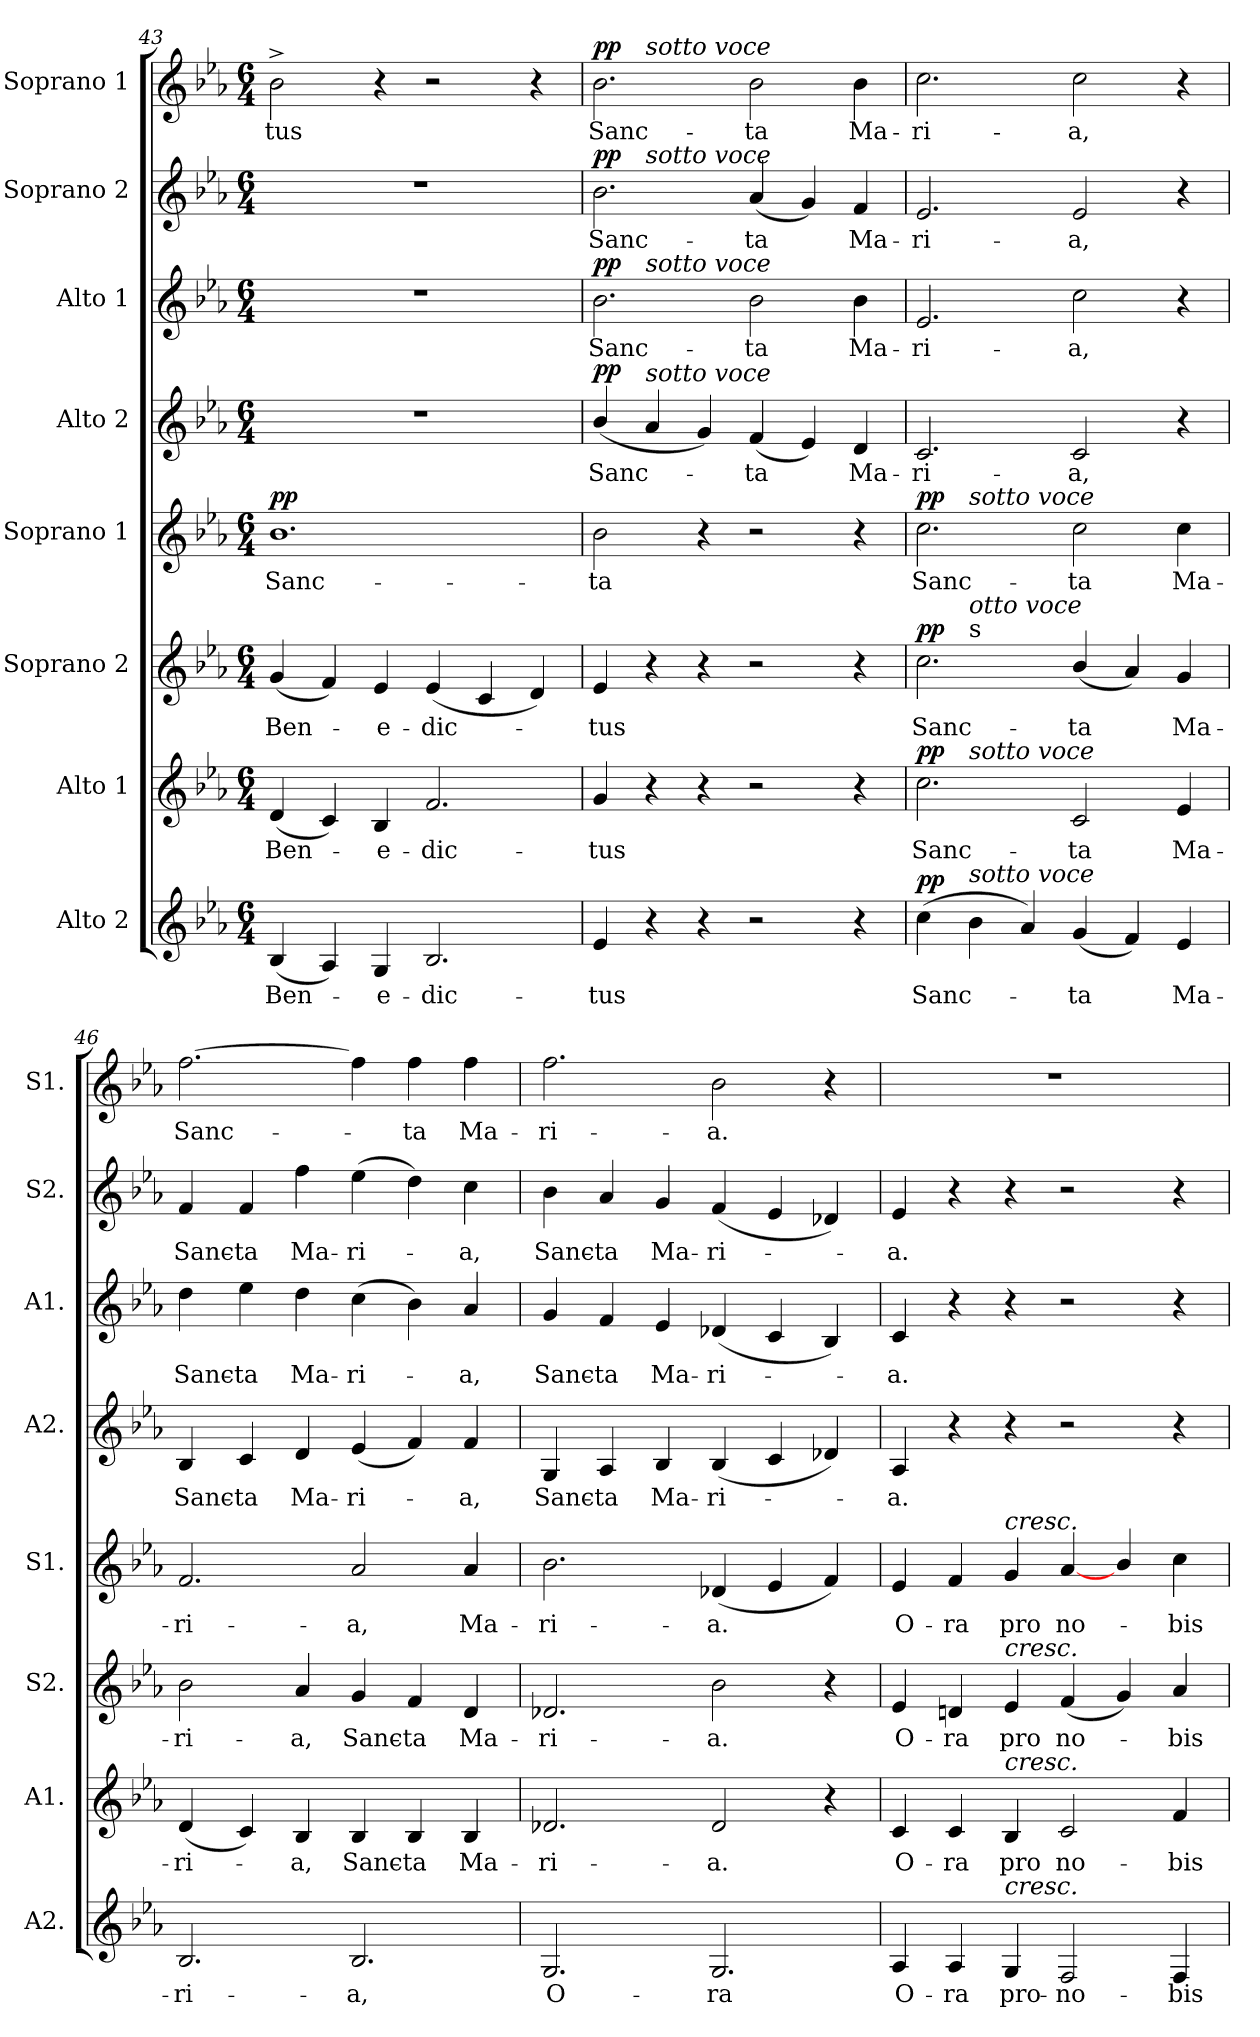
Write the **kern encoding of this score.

**kern	**text	**dynam	**kern	**text	**dynam	**kern	**text	**dynam	**kern	**text	**dynam	**kern	**text	**dynam	**kern	**text	**dynam	**kern	**text	**dynam	**kern	**text	**dynam
*part8	*part8	*part8	*part7	*part7	*part7	*part6	*part6	*part6	*part5	*part5	*part5	*part4	*part4	*part4	*part3	*part3	*part3	*part2	*part2	*part2	*part1	*part1	*part1
*staff8	*staff8	*staff8	*staff7	*staff7	*staff7	*staff6	*staff6	*staff6	*staff5	*staff5	*staff5	*staff4	*staff4	*staff4	*staff3	*staff3	*staff3	*staff2	*staff2	*staff2	*staff1	*staff1	*staff1
*I"Alto 2	*	*	*I"Alto 1	*	*	*I"Soprano 2	*	*	*I"Soprano 1	*	*	*I"Alto 2	*	*	*I"Alto 1	*	*	*I"Soprano 2	*	*	*I"Soprano 1	*	*
*I'A2.	*	*	*I'A1.	*	*	*I'S2.	*	*	*I'S1.	*	*	*I'A2.	*	*	*I'A1.	*	*	*I'S2.	*	*	*I'S1.	*	*
*clefG2	*	*	*clefG2	*	*	*clefG2	*	*	*clefG2	*	*	*clefG2	*	*	*clefG2	*	*	*clefG2	*	*	*clefG2	*	*
*k[b-e-a-]	*	*	*k[b-e-a-]	*	*	*k[b-e-a-]	*	*	*k[b-e-a-]	*	*	*k[b-e-a-]	*	*	*k[b-e-a-]	*	*	*k[b-e-a-]	*	*	*k[b-e-a-]	*	*
*E-:	*	*	*E-:	*	*	*E-:	*	*	*E-:	*	*	*E-:	*	*	*E-:	*	*	*E-:	*	*	*E-:	*	*
*M6/4	*	*	*M6/4	*	*	*M6/4	*	*	*M6/4	*	*	*M6/4	*	*	*M6/4	*	*	*M6/4	*	*	*M6/4	*	*
=43	=43	=43	=43	=43	=43	=43	=43	=43	=43	=43	=43	=43	=43	=43	=43	=43	=43	=43	=43	=43	=43	=43	=43
!	!LO:LY:b:color=#000000	!	!	!	!	!	!	!	!	!	!	!	!	!	!	!	!	!	!	!	!	!	!
!	!	!	!	!LO:LY:b:color=#000000	!	!	!	!	!	!	!	!	!	!	!	!	!	!	!	!	!	!	!
!	!	!	!	!	!	!	!LO:LY:b:color=#000000	!	!	!	!	!	!	!	!	!	!	!	!	!	!	!	!
!	!	!	!	!	!	!	!	!	!	!LO:LY:b:color=#000000	!	!LO:N:vis=1	!	!	!LO:N:vis=1	!	!	!LO:N:vis=1	!	!	!	!	!
!	!	!	!	!	!	!	!	!	!	!	!	!	!	!	!	!	!	!	!	!	!	!LO:LY:b:color=#000000	!
(4B-i/	Ben-	.	(4di/	Ben-	.	(4gi/	Ben-	.	1.b-i	Sanc-	pp	1.r	.	.	1.r	.	.	1.r	.	.	2b-^i\	-tus	.
4A-i/)	.	.	4ci/)	.	.	4fi/)	.	.	.	.	.	.	.	.	.	.	.	.	.	.	.	.	.
!	!LO:LY:b:color=#000000	!	!	!	!	!	!	!	!	!	!	!	!	!	!	!	!	!	!	!	!	!	!
!	!	!	!	!LO:LY:b:color=#000000	!	!	!	!	!	!	!	!	!	!	!	!	!	!	!	!	!	!	!
!	!	!	!	!	!	!	!LO:LY:b:color=#000000	!	!	!	!	!	!	!	!	!	!	!	!	!	!	!	!
4Gi/	-e-	.	4B-i/	-e-	.	4e-i/	-e-	.	.	.	.	.	.	.	.	.	.	.	.	.	4r	.	.
!	!LO:LY:b:color=#000000	!	!	!	!	!	!	!	!	!	!	!	!	!	!	!	!	!	!	!	!	!	!
!	!	!	!	!LO:LY:b:color=#000000	!	!	!	!	!	!	!	!	!	!	!	!	!	!	!	!	!	!	!
!	!	!	!	!	!	!	!LO:LY:b:color=#000000	!	!	!	!	!	!	!	!	!	!	!	!	!	!	!	!
2.B-i/	-dic-	.	2.fi/	-dic-	.	(4e-i/	-dic-	.	.	.	.	.	.	.	.	.	.	.	.	.	2r	.	.
.	.	.	.	.	.	4ci/	.	.	.	.	.	.	.	.	.	.	.	.	.	.	.	.	.
.	.	.	.	.	.	4di/)	.	.	.	.	.	.	.	.	.	.	.	.	.	.	4r	.	.
=44	=44	=44	=44	=44	=44	=44	=44	=44	=44	=44	=44	=44	=44	=44	=44	=44	=44	=44	=44	=44	=44	=44	=44
!	!LO:LY:b:color=#000000	!	!	!	!	!	!	!	!	!	!	!	!	!	!	!	!	!	!	!	!	!	!
!	!	!	!	!LO:LY:b:color=#000000	!	!	!	!	!	!	!	!	!	!	!	!	!	!	!	!	!	!	!
!	!	!	!	!	!	!	!LO:LY:b:color=#000000	!	!	!	!	!	!	!	!	!	!	!	!	!	!	!	!
!	!	!	!	!	!	!	!	!	!	!LO:LY:b:color=#000000	!	!	!	!	!	!	!	!	!	!	!	!	!
!	!	!	!	!	!	!	!	!	!	!	!	!	!LO:LY:b:color=#000000	!	!	!	!	!	!	!	!	!	!
!	!	!	!	!	!	!	!	!	!	!	!	!	!	!	!	!LO:LY:b:color=#000000	!	!	!	!	!	!	!
!	!	!	!	!	!	!	!	!	!	!	!	!	!	!	!	!	!	!	!LO:LY:b:color=#000000	!	!	!	!
!	!	!	!	!	!	!	!	!	!	!	!	!	!	!	!	!	!	!	!	!	!	!LO:LY:b:color=#000000	!
*	*	*	*	*	*	*	*	*	*	*	*	*	*	*	*^	*	*	*^	*	*	*^	*	*
4e-i/	-tus	.	4gi/	-tus	.	4e-i/	-tus	.	2b-i\	-ta	.	(4b-i/	Sanc-	pp	2.b-i\	4ryy	Sanc-	pp	2.b-i\	4ryy	Sanc-	pp	2.b-i\	4ryy	Sanc-	pp
!	!	!	!	!	!	!	!	!	!	!	!	!	!	!	!	!	!	!	!	!	!	!	!	!LO:TX:a:i:t=sotto voce	!	!
!	!	!	!	!	!	!	!	!	!	!	!	!	!	!	!	!	!	!	!	!LO:TX:a:i:t=sotto voce	!	!	!	!	!	!
!	!	!	!	!	!	!	!	!	!	!	!	!	!	!	!	!LO:TX:a:i:t=sotto voce	!	!	!	!	!	!	!	!	!	!
!	!	!	!	!	!	!	!	!	!	!	!	!LO:TX:a:i:t=sotto voce	!	!	!	!	!	!	!	!	!	!	!	!	!	!
4r	.	.	4r	.	.	4r	.	.	.	.	.	4a-i/	.	.	.	1ryy	.	.	.	1ryy	.	.	.	1ryy	.	.
4r	.	.	4r	.	.	4r	.	.	4r	.	.	4gi/)	.	.	.	.	.	.	.	.	.	.	.	.	.	.
!	!	!	!	!	!	!	!	!	!	!	!	!	!LO:LY:b:color=#000000	!	!	!	!	!	!	!	!	!	!	!	!	!
!	!	!	!	!	!	!	!	!	!	!	!	!	!	!	!	!	!LO:LY:b:color=#000000	!	!	!	!	!	!	!	!	!
!	!	!	!	!	!	!	!	!	!	!	!	!	!	!	!	!	!	!	!	!	!LO:LY:b:color=#000000	!	!	!	!	!
!	!	!	!	!	!	!	!	!	!	!	!	!	!	!	!	!	!	!	!	!	!	!	!	!	!LO:LY:b:color=#000000	!
2r	.	.	2r	.	.	2r	.	.	2r	.	.	(4fi/	-ta	.	2b-i\	.	-ta	.	(4a-i/	.	-ta	.	2b-i\	.	-ta	.
.	.	.	.	.	.	.	.	.	.	.	.	4e-i/)	.	.	.	.	.	.	4gi/)	.	.	.	.	.	.	.
!	!	!	!	!	!	!	!	!	!	!	!	!	!LO:LY:b:color=#000000	!	!	!	!	!	!	!	!	!	!	!	!	!
!	!	!	!	!	!	!	!	!	!	!	!	!	!	!	!	!	!LO:LY:b:color=#000000	!	!	!	!	!	!	!	!	!
!	!	!	!	!	!	!	!	!	!	!	!	!	!	!	!	!	!	!	!	!	!LO:LY:b:color=#000000	!	!	!	!	!
!	!	!	!	!	!	!	!	!	!	!	!	!	!	!	!	!	!	!	!	!	!	!	!	!	!LO:LY:b:color=#000000	!
4r	.	.	4r	.	.	4r	.	.	4r	.	.	4di/	Ma-	.	4b-i\	4ryy	Ma-	.	4fi/	4ryy	Ma-	.	4b-i\	4ryy	Ma-	.
*	*	*	*	*	*	*	*	*	*	*	*	*	*	*	*v	*v	*	*	*	*	*	*	*v	*v	*	*
*	*	*	*	*	*	*	*	*	*	*	*	*	*	*	*	*	*	*v	*v	*	*	*	*	*
=45	=45	=45	=45	=45	=45	=45	=45	=45	=45	=45	=45	=45	=45	=45	=45	=45	=45	=45	=45	=45	=45	=45	=45
*	*	*	*	*	*	*	*	*	*	*	*	*	*	*	*^	*	*	*^	*	*	*^	*	*
!	!LO:LY:b:color=#000000	!	!	!	!	!	!	!	!	!	!	!	!	!	!	!	!	!	!	!	!	!	!	!	!	!
*	*	*	*	*	*	*	*	*	*	*	*	*	*	*	*v	*v	*	*	*	*	*	*	*v	*v	*	*
*	*	*	*	*	*	*	*	*	*	*	*	*	*	*	*	*	*	*v	*v	*	*	*	*	*
*	*	*	*	*	*	*	*	*	*	*	*	*	*	*	*^	*	*	*^	*	*	*^	*	*
!	!	!	!	!LO:LY:b:color=#000000	!	!	!	!	!	!	!	!	!	!	!	!	!	!	!	!	!	!	!	!	!	!
*	*	*	*	*	*	*	*	*	*	*	*	*	*	*	*v	*v	*	*	*	*	*	*	*v	*v	*	*
*	*	*	*	*	*	*	*	*	*	*	*	*	*	*	*	*	*	*v	*v	*	*	*	*	*
*	*	*	*	*	*	*	*	*	*	*	*	*	*	*	*^	*	*	*^	*	*	*^	*	*
!	!	!	!	!	!	!	!LO:LY:b:color=#000000	!	!	!	!	!	!	!	!	!	!	!	!	!	!	!	!	!	!	!
*	*	*	*	*	*	*	*	*	*	*	*	*	*	*	*v	*v	*	*	*	*	*	*	*v	*v	*	*
*	*	*	*	*	*	*	*	*	*	*	*	*	*	*	*	*	*	*v	*v	*	*	*	*	*
*	*	*	*	*	*	*	*	*	*	*	*	*	*	*	*^	*	*	*^	*	*	*^	*	*
!	!	!	!	!	!	!	!	!	!	!LO:LY:b:color=#000000	!	!	!	!	!	!	!	!	!	!	!	!	!	!	!	!
*	*	*	*	*	*	*	*	*	*	*	*	*	*	*	*v	*v	*	*	*	*	*	*	*v	*v	*	*
*	*	*	*	*	*	*	*	*	*	*	*	*	*	*	*	*	*	*v	*v	*	*	*	*	*
*	*	*	*	*	*	*	*	*	*	*	*	*	*	*	*^	*	*	*^	*	*	*^	*	*
!	!	!	!	!	!	!	!	!	!	!	!	!	!LO:LY:b:color=#000000	!	!	!	!	!	!	!	!	!	!	!	!	!
*	*	*	*	*	*	*	*	*	*	*	*	*	*	*	*v	*v	*	*	*	*	*	*	*v	*v	*	*
*	*	*	*	*	*	*	*	*	*	*	*	*	*	*	*	*	*	*v	*v	*	*	*	*	*
*	*	*	*	*	*	*	*	*	*	*	*	*	*	*	*^	*	*	*^	*	*	*^	*	*
!	!	!	!	!	!	!	!	!	!	!	!	!	!	!	!	!	!LO:LY:b:color=#000000	!	!	!	!	!	!	!	!	!
*	*	*	*	*	*	*	*	*	*	*	*	*	*	*	*v	*v	*	*	*	*	*	*	*v	*v	*	*
*	*	*	*	*	*	*	*	*	*	*	*	*	*	*	*	*	*	*v	*v	*	*	*	*	*
*	*	*	*	*	*	*	*	*	*	*	*	*	*	*	*^	*	*	*^	*	*	*^	*	*
!	!	!	!	!	!	!	!	!	!	!	!	!	!	!	!	!	!	!	!	!	!LO:LY:b:color=#000000	!	!	!	!	!
*	*	*	*	*	*	*	*	*	*	*	*	*	*	*	*v	*v	*	*	*	*	*	*	*v	*v	*	*
*	*	*	*	*	*	*	*	*	*	*	*	*	*	*	*	*	*	*v	*v	*	*	*	*	*
*	*	*	*	*	*	*	*	*	*	*	*	*	*	*	*^	*	*	*^	*	*	*^	*	*
!	!	!	!	!	!	!	!	!	!	!	!	!	!	!	!	!	!	!	!	!	!	!	!	!	!LO:LY:b:color=#000000	!
*	*	*	*	*	*	*	*	*	*	*	*	*	*	*	*v	*v	*	*	*	*	*	*	*v	*v	*	*
*	*	*	*^	*	*	*^	*	*	*^	*	*	*	*	*	*	*	*	*v	*v	*	*	*	*	*
(4cci\	Sanc-	pp	2.cci\	4ryy	Sanc-	pp	2.cci\	4ryy	Sanc-	pp	2.cci\	4ryy	Sanc-	pp	2.ci/	-ri-	.	2.e-i/	-ri-	.	2.e-i/	-ri-	.	2.cci\	-ri-	.
!	!	!	!	!	!	!	!	!	!	!	!	!LO:TX:a:i:t=sotto voce	!	!	!	!	!	!	!	!	!	!	!	!	!	!
!	!	!	!	!	!	!	!	!LO:TX:a:t=s	!	!	!	!	!	!	!	!	!	!	!	!	!	!	!	!	!	!
!	!	!	!	!	!	!	!	!LO:TX:i:t=otto voce	!	!	!	!	!	!	!	!	!	!	!	!	!	!	!	!	!	!
!	!	!	!	!LO:TX:a:i:t=sotto voce	!	!	!	!	!	!	!	!	!	!	!	!	!	!	!	!	!	!	!	!	!	!
!LO:TX:a:i:t=sotto voce	!	!	!	!	!	!	!	!	!	!	!	!	!	!	!	!	!	!	!	!	!	!	!	!	!	!
4b-i\	.	.	.	1ryy	.	.	.	1ryy	.	.	.	1ryy	.	.	.	.	.	.	.	.	.	.	.	.	.	.
4a-i/)	.	.	.	.	.	.	.	.	.	.	.	.	.	.	.	.	.	.	.	.	.	.	.	.	.	.
!	!LO:LY:b:color=#000000	!	!	!	!	!	!	!	!	!	!	!	!	!	!	!	!	!	!	!	!	!	!	!	!	!
!	!	!	!	!	!LO:LY:b:color=#000000	!	!	!	!	!	!	!	!	!	!	!	!	!	!	!	!	!	!	!	!	!
!	!	!	!	!	!	!	!	!	!LO:LY:b:color=#000000	!	!	!	!	!	!	!	!	!	!	!	!	!	!	!	!	!
!	!	!	!	!	!	!	!	!	!	!	!	!	!LO:LY:b:color=#000000	!	!	!	!	!	!	!	!	!	!	!	!	!
!	!	!	!	!	!	!	!	!	!	!	!	!	!	!	!	!LO:LY:b:color=#000000	!	!	!	!	!	!	!	!	!	!
!	!	!	!	!	!	!	!	!	!	!	!	!	!	!	!	!	!	!	!LO:LY:b:color=#000000	!	!	!	!	!	!	!
!	!	!	!	!	!	!	!	!	!	!	!	!	!	!	!	!	!	!	!	!	!	!LO:LY:b:color=#000000	!	!	!	!
!	!	!	!	!	!	!	!	!	!	!	!	!	!	!	!	!	!	!	!	!	!	!	!	!	!LO:LY:b:color=#000000	!
(4gi/	-ta	.	2ci/	.	-ta	.	(4b-i/	.	-ta	.	2cci\	.	-ta	.	2ci/	-a,	.	2cci\	-a,	.	2e-i/	-a,	.	2cci\	-a,	.
4fi/)	.	.	.	.	.	.	4a-i/)	.	.	.	.	.	.	.	.	.	.	.	.	.	.	.	.	.	.	.
!	!LO:LY:b:color=#000000	!	!	!	!	!	!	!	!	!	!	!	!	!	!	!	!	!	!	!	!	!	!	!	!	!
!	!	!	!	!	!LO:LY:b:color=#000000	!	!	!	!	!	!	!	!	!	!	!	!	!	!	!	!	!	!	!	!	!
!	!	!	!	!	!	!	!	!	!LO:LY:b:color=#000000	!	!	!	!	!	!	!	!	!	!	!	!	!	!	!	!	!
!	!	!	!	!	!	!	!	!	!	!	!	!	!LO:LY:b:color=#000000	!	!	!	!	!	!	!	!	!	!	!	!	!
4e-i/	Ma-	.	4e-i/	4ryy	Ma-	.	4gi/	4ryy	Ma-	.	4cci\	4ryy	Ma-	.	4r	.	.	4r	.	.	4r	.	.	4r	.	.
*	*	*	*v	*v	*	*	*	*	*	*	*v	*v	*	*	*	*	*	*	*	*	*	*	*	*	*	*
*	*	*	*	*	*	*v	*v	*	*	*	*	*	*	*	*	*	*	*	*	*	*	*	*	*
=46	=46	=46	=46	=46	=46	=46	=46	=46	=46	=46	=46	=46	=46	=46	=46	=46	=46	=46	=46	=46	=46	=46	=46
*	*	*	*^	*	*	*^	*	*	*^	*	*	*	*	*	*	*	*	*	*	*	*	*	*
!	!LO:LY:b:color=#000000	!	!	!	!	!	!	!	!	!	!	!	!	!	!	!	!	!	!	!	!	!	!	!	!	!
*	*	*	*v	*v	*	*	*	*	*	*	*v	*v	*	*	*	*	*	*	*	*	*	*	*	*	*	*
*	*	*	*	*	*	*v	*v	*	*	*	*	*	*	*	*	*	*	*	*	*	*	*	*	*
*	*	*	*^	*	*	*^	*	*	*^	*	*	*	*	*	*	*	*	*	*	*	*	*	*
!	!	!	!	!	!LO:LY:b:color=#000000	!	!	!	!	!	!	!	!	!	!	!	!	!	!	!	!	!	!	!	!	!
*	*	*	*v	*v	*	*	*	*	*	*	*v	*v	*	*	*	*	*	*	*	*	*	*	*	*	*	*
*	*	*	*	*	*	*v	*v	*	*	*	*	*	*	*	*	*	*	*	*	*	*	*	*	*
*	*	*	*^	*	*	*^	*	*	*^	*	*	*	*	*	*	*	*	*	*	*	*	*	*
!	!	!	!	!	!	!	!	!	!LO:LY:b:color=#000000	!	!	!	!	!	!	!	!	!	!	!	!	!	!	!	!	!
*	*	*	*v	*v	*	*	*	*	*	*	*v	*v	*	*	*	*	*	*	*	*	*	*	*	*	*	*
*	*	*	*	*	*	*v	*v	*	*	*	*	*	*	*	*	*	*	*	*	*	*	*	*	*
*	*	*	*^	*	*	*^	*	*	*^	*	*	*	*	*	*	*	*	*	*	*	*	*	*
!	!	!	!	!	!	!	!	!	!	!	!	!	!LO:LY:b:color=#000000	!	!	!	!	!	!	!	!	!	!	!	!	!
*	*	*	*v	*v	*	*	*	*	*	*	*v	*v	*	*	*	*	*	*	*	*	*	*	*	*	*	*
*	*	*	*	*	*	*v	*v	*	*	*	*	*	*	*	*	*	*	*	*	*	*	*	*	*
*	*	*	*^	*	*	*^	*	*	*^	*	*	*	*	*	*	*	*	*	*	*	*	*	*
!	!	!	!	!	!	!	!	!	!	!	!	!	!	!	!	!LO:LY:b:color=#000000	!	!	!	!	!	!	!	!	!	!
*	*	*	*v	*v	*	*	*	*	*	*	*v	*v	*	*	*	*	*	*	*	*	*	*	*	*	*	*
*	*	*	*	*	*	*v	*v	*	*	*	*	*	*	*	*	*	*	*	*	*	*	*	*	*
*	*	*	*^	*	*	*^	*	*	*^	*	*	*	*	*	*	*	*	*	*	*	*	*	*
!	!	!	!	!	!	!	!	!	!	!	!	!	!	!	!	!	!	!	!LO:LY:b:color=#000000	!	!	!	!	!	!	!
*	*	*	*v	*v	*	*	*	*	*	*	*v	*v	*	*	*	*	*	*	*	*	*	*	*	*	*	*
*	*	*	*	*	*	*v	*v	*	*	*	*	*	*	*	*	*	*	*	*	*	*	*	*	*
*	*	*	*^	*	*	*^	*	*	*^	*	*	*	*	*	*	*	*	*	*	*	*	*	*
!	!	!	!	!	!	!	!	!	!	!	!	!	!	!	!	!	!	!	!	!	!	!LO:LY:b:color=#000000	!	!	!	!
*	*	*	*v	*v	*	*	*	*	*	*	*v	*v	*	*	*	*	*	*	*	*	*	*	*	*	*	*
*	*	*	*	*	*	*v	*v	*	*	*	*	*	*	*	*	*	*	*	*	*	*	*	*	*
*	*	*	*^	*	*	*^	*	*	*^	*	*	*	*	*	*	*	*	*	*	*	*	*	*
!	!	!	!	!	!	!	!	!	!	!	!	!	!	!	!	!	!	!	!	!	!	!	!	!	!LO:LY:b:color=#000000	!
*	*	*	*v	*v	*	*	*	*	*	*	*v	*v	*	*	*	*	*	*	*	*	*	*	*	*	*	*
*	*	*	*	*	*	*v	*v	*	*	*	*	*	*	*	*	*	*	*	*	*	*	*	*	*
2.B-i/	-ri-	.	(4di/	-ri-	.	2b-i\	-ri-	.	2.fi/	-ri-	.	4B-i/	Sanc-	.	4ddi\	Sanc-	.	4fi/	Sanc-	.	[2.ffi\	Sanc-	.
!	!	!	!	!	!	!	!	!	!	!	!	!	!LO:LY:b:color=#000000	!	!	!	!	!	!	!	!	!	!
!	!	!	!	!	!	!	!	!	!	!	!	!	!	!	!	!LO:LY:b:color=#000000	!	!	!	!	!	!	!
!	!	!	!	!	!	!	!	!	!	!	!	!	!	!	!	!	!	!	!LO:LY:b:color=#000000	!	!	!	!
.	.	.	4ci/)	.	.	.	.	.	.	.	.	4ci/	-ta	.	4ee-i\	-ta	.	4fi/	-ta	.	.	.	.
!	!	!	!	!LO:LY:b:color=#000000	!	!	!	!	!	!	!	!	!	!	!	!	!	!	!	!	!	!	!
!	!	!	!	!	!	!	!LO:LY:b:color=#000000	!	!	!	!	!	!	!	!	!	!	!	!	!	!	!	!
!	!	!	!	!	!	!	!	!	!	!	!	!	!LO:LY:b:color=#000000	!	!	!	!	!	!	!	!	!	!
!	!	!	!	!	!	!	!	!	!	!	!	!	!	!	!	!LO:LY:b:color=#000000	!	!	!	!	!	!	!
!	!	!	!	!	!	!	!	!	!	!	!	!	!	!	!	!	!	!	!LO:LY:b:color=#000000	!	!	!	!
.	.	.	4B-i/	-a,	.	4a-i/	-a,	.	.	.	.	4di/	Ma-	.	4ddi\	Ma-	.	4ffi\	Ma-	.	.	.	.
!	!LO:LY:b:color=#000000	!	!	!	!	!	!	!	!	!	!	!	!	!	!	!	!	!	!	!	!	!	!
!	!	!	!	!LO:LY:b:color=#000000	!	!	!	!	!	!	!	!	!	!	!	!	!	!	!	!	!	!	!
!	!	!	!	!	!	!	!LO:LY:b:color=#000000	!	!	!	!	!	!	!	!	!	!	!	!	!	!	!	!
!	!	!	!	!	!	!	!	!	!	!LO:LY:b:color=#000000	!	!	!	!	!	!	!	!	!	!	!	!	!
!	!	!	!	!	!	!	!	!	!	!	!	!	!LO:LY:b:color=#000000	!	!	!	!	!	!	!	!	!	!
!	!	!	!	!	!	!	!	!	!	!	!	!	!	!	!	!LO:LY:b:color=#000000	!	!	!	!	!	!	!
!	!	!	!	!	!	!	!	!	!	!	!	!	!	!	!	!	!	!	!LO:LY:b:color=#000000	!	!	!	!
2.B-i/	-a,	.	4B-i/	Sanc-	.	4gi/	Sanc-	.	2a-i/	-a,	.	(4e-i/	-ri-	.	(4cci\	-ri-	.	(4ee-i\	-ri-	.	4ffi\]	.	.
!	!	!	!	!LO:LY:b:color=#000000	!	!	!	!	!	!	!	!	!	!	!	!	!	!	!	!	!	!	!
!	!	!	!	!	!	!	!LO:LY:b:color=#000000	!	!	!	!	!	!	!	!	!	!	!	!	!	!	!	!
!	!	!	!	!	!	!	!	!	!	!	!	!	!	!	!	!	!	!	!	!	!	!LO:LY:b:color=#000000	!
.	.	.	4B-i/	-ta	.	4fi/	-ta	.	.	.	.	4fi/)	.	.	4b-i\)	.	.	4ddi\)	.	.	4ffi\	-ta	.
!	!	!	!	!LO:LY:b:color=#000000	!	!	!	!	!	!	!	!	!	!	!	!	!	!	!	!	!	!	!
!	!	!	!	!	!	!	!LO:LY:b:color=#000000	!	!	!	!	!	!	!	!	!	!	!	!	!	!	!	!
!	!	!	!	!	!	!	!	!	!	!LO:LY:b:color=#000000	!	!	!	!	!	!	!	!	!	!	!	!	!
!	!	!	!	!	!	!	!	!	!	!	!	!	!LO:LY:b:color=#000000	!	!	!	!	!	!	!	!	!	!
!	!	!	!	!	!	!	!	!	!	!	!	!	!	!	!	!LO:LY:b:color=#000000	!	!	!	!	!	!	!
!	!	!	!	!	!	!	!	!	!	!	!	!	!	!	!	!	!	!	!LO:LY:b:color=#000000	!	!	!	!
!	!	!	!	!	!	!	!	!	!	!	!	!	!	!	!	!	!	!	!	!	!	!LO:LY:b:color=#000000	!
.	.	.	4B-i/	Ma-	.	4di/	Ma-	.	4a-i/	Ma-	.	4fi/	-a,	.	4a-i/	-a,	.	4cci\	-a,	.	4ffi\	Ma-	.
=47	=47	=47	=47	=47	=47	=47	=47	=47	=47	=47	=47	=47	=47	=47	=47	=47	=47	=47	=47	=47	=47	=47	=47
!	!LO:LY:b:color=#000000	!	!	!	!	!	!	!	!	!	!	!	!	!	!	!	!	!	!	!	!	!	!
!	!	!	!	!LO:LY:b:color=#000000	!	!	!	!	!	!	!	!	!	!	!	!	!	!	!	!	!	!	!
!	!	!	!	!	!	!	!LO:LY:b:color=#000000	!	!	!	!	!	!	!	!	!	!	!	!	!	!	!	!
!	!	!	!	!	!	!	!	!	!	!LO:LY:b:color=#000000	!	!	!	!	!	!	!	!	!	!	!	!	!
!	!	!	!	!	!	!	!	!	!	!	!	!	!LO:LY:b:color=#000000	!	!	!	!	!	!	!	!	!	!
!	!	!	!	!	!	!	!	!	!	!	!	!	!	!	!	!LO:LY:b:color=#000000	!	!	!	!	!	!	!
!	!	!	!	!	!	!	!	!	!	!	!	!	!	!	!	!	!	!	!LO:LY:b:color=#000000	!	!	!	!
!	!	!	!	!	!	!	!	!	!	!	!	!	!	!	!	!	!	!	!	!	!	!LO:LY:b:color=#000000	!
2.Gi/	O-	.	2.d-Xi/	-ri-	.	2.d-Xi/	-ri-	.	2.b-i\	-ri-	.	4Gi/	Sanc-	.	4gi/	Sanc-	.	4b-i\	Sanc-	.	2.ffi\	-ri-	.
!	!	!	!	!	!	!	!	!	!	!	!	!	!LO:LY:b:color=#000000	!	!	!	!	!	!	!	!	!	!
!	!	!	!	!	!	!	!	!	!	!	!	!	!	!	!	!LO:LY:b:color=#000000	!	!	!	!	!	!	!
!	!	!	!	!	!	!	!	!	!	!	!	!	!	!	!	!	!	!	!LO:LY:b:color=#000000	!	!	!	!
.	.	.	.	.	.	.	.	.	.	.	.	4A-i/	-ta	.	4fi/	-ta	.	4a-i/	-ta	.	.	.	.
!	!	!	!	!	!	!	!	!	!	!	!	!	!LO:LY:b:color=#000000	!	!	!	!	!	!	!	!	!	!
!	!	!	!	!	!	!	!	!	!	!	!	!	!	!	!	!LO:LY:b:color=#000000	!	!	!	!	!	!	!
!	!	!	!	!	!	!	!	!	!	!	!	!	!	!	!	!	!	!	!LO:LY:b:color=#000000	!	!	!	!
.	.	.	.	.	.	.	.	.	.	.	.	4B-i/	Ma-	.	4e-i/	Ma-	.	4gi/	Ma-	.	.	.	.
!	!LO:LY:b:color=#000000	!	!	!	!	!	!	!	!	!	!	!	!	!	!	!	!	!	!	!	!	!	!
!	!	!	!	!LO:LY:b:color=#000000	!	!	!	!	!	!	!	!	!	!	!	!	!	!	!	!	!	!	!
!	!	!	!	!	!	!	!LO:LY:b:color=#000000	!	!	!	!	!	!	!	!	!	!	!	!	!	!	!	!
!	!	!	!	!	!	!	!	!	!	!LO:LY:b:color=#000000	!	!	!	!	!	!	!	!	!	!	!	!	!
!	!	!	!	!	!	!	!	!	!	!	!	!	!LO:LY:b:color=#000000	!	!	!	!	!	!	!	!	!	!
!	!	!	!	!	!	!	!	!	!	!	!	!	!	!	!	!LO:LY:b:color=#000000	!	!	!	!	!	!	!
!	!	!	!	!	!	!	!	!	!	!	!	!	!	!	!	!	!	!	!LO:LY:b:color=#000000	!	!	!	!
!	!	!	!	!	!	!	!	!	!	!	!	!	!	!	!	!	!	!	!	!	!	!LO:LY:b:color=#000000	!
2.Gi/	-ra	.	2d-i/	-a.	.	2b-i\	-a.	.	(4d-Xi/	-a.	.	(4B-i/	-ri-	.	(4d-Xi/	-ri-	.	(4fi/	-ri-	.	2b-i\	-a.	.
.	.	.	.	.	.	.	.	.	4e-i/	.	.	4ci/	.	.	4ci/	.	.	4e-i/	.	.	.	.	.
.	.	.	4r	.	.	4r	.	.	4fi/)	.	.	4d-Xi/)	.	.	4B-i/)	.	.	4d-Xi/)	.	.	4r	.	.
!!LO:LB:g=z
=48	=48	=48	=48	=48	=48	=48	=48	=48	=48	=48	=48	=48	=48	=48	=48	=48	=48	=48	=48	=48	=48	=48	=48
!	!LO:LY:b:color=#000000	!	!	!	!	!	!	!	!	!	!	!	!	!	!	!	!	!	!	!	!	!	!
!	!	!	!	!LO:LY:b:color=#000000	!	!	!	!	!	!	!	!	!	!	!	!	!	!	!	!	!	!	!
!	!	!	!	!	!	!	!LO:LY:b:color=#000000	!	!	!	!	!	!	!	!	!	!	!	!	!	!	!	!
!	!	!	!	!	!	!	!	!	!	!LO:LY:b:color=#000000	!	!	!	!	!	!	!	!	!	!	!	!	!
!	!	!	!	!	!	!	!	!	!	!	!	!	!LO:LY:b:color=#000000	!	!	!	!	!	!	!	!	!	!
!	!	!	!	!	!	!	!	!	!	!	!	!	!	!	!	!LO:LY:b:color=#000000	!	!	!	!	!	!	!
!	!	!	!	!	!	!	!	!	!	!	!	!	!	!	!	!	!	!	!LO:LY:b:color=#000000	!	!LO:N:vis=1	!	!
4A-i/	O-	.	4ci/	O-	.	4e-i/	O-	.	4e-i/	O-	.	4A-i/	-a.	.	4ci/	-a.	.	4e-i/	-a.	.	1.r	.	.
!	!LO:LY:b:color=#000000	!	!	!	!	!	!	!	!	!	!	!	!	!	!	!	!	!	!	!	!	!	!
!	!	!	!	!LO:LY:b:color=#000000	!	!	!	!	!	!	!	!	!	!	!	!	!	!	!	!	!	!	!
!	!	!	!	!	!	!	!LO:LY:b:color=#000000	!	!	!	!	!	!	!	!	!	!	!	!	!	!	!	!
!	!	!	!	!	!	!	!	!	!	!LO:LY:b:color=#000000	!	!	!	!	!	!	!	!	!	!	!	!	!
4A-i/	-ra	.	4ci/	-ra	.	4dni/	-ra	.	4fi/	-ra	.	4r	.	.	4r	.	.	4r	.	.	.	.	.
!	!LO:LY:b:color=#000000	!	!	!	!	!	!	!	!	!	!	!	!	!	!	!	!	!	!	!	!	!	!
!	!	!	!	!LO:LY:b:color=#000000	!	!	!	!	!	!	!	!	!	!	!	!	!	!	!	!	!	!	!
!	!	!	!	!	!	!	!LO:LY:b:color=#000000	!	!	!	!	!	!	!	!	!	!	!	!	!	!	!	!
!	!	!	!	!	!	!	!	!	!LO:TX:a:i:t=cresc.	!	!	!	!	!	!	!	!	!	!	!	!	!	!
!	!	!	!	!	!	!LO:TX:a:i:t=cresc.	!	!	!	!	!	!	!	!	!	!	!	!	!	!	!	!	!
!	!	!	!LO:TX:a:i:t=cresc.	!	!	!	!	!	!	!	!	!	!	!	!	!	!	!	!	!	!	!	!
!LO:TX:a:i:t=cresc.	!	!	!	!	!	!	!	!	!	!	!	!	!	!	!	!	!	!	!	!	!	!	!
!	!	!	!	!	!	!	!	!	!	!LO:LY:b:color=#000000	!	!	!	!	!	!	!	!	!	!	!	!	!
4Gi/	pro-	.	4B-i/	pro	.	4e-i/	pro	.	4gi/	pro	.	4r	.	.	4r	.	.	4r	.	.	.	.	.
!	!LO:LY:b:color=#000000	!	!	!	!	!	!	!	!	!	!	!	!	!	!	!	!	!	!	!	!	!	!
!	!	!	!	!LO:LY:b:color=#000000	!	!	!	!	!	!	!	!	!	!	!	!	!	!	!	!	!	!	!
!	!	!	!	!	!	!	!LO:LY:b:color=#000000	!	!	!	!	!	!	!	!	!	!	!	!	!	!	!	!
!	!	!	!	!	!	!	!	!	!	!LO:LY:b:color=#000000	!	!	!	!	!	!	!	!	!	!	!	!	!
2Fi/	-no-	.	2ci/	no-	.	(4fi/	no-	.	[4a-i/	no-	.	2r	.	.	2r	.	.	2r	.	.	.	.	.
.	.	.	.	.	.	4gi/)	.	.	4b-i/	.	.	.	.	.	.	.	.	.	.	.	.	.	.
!	!LO:LY:b:color=#000000	!	!	!	!	!	!	!	!	!	!	!	!	!	!	!	!	!	!	!	!	!	!
!	!	!	!	!LO:LY:b:color=#000000	!	!	!	!	!	!	!	!	!	!	!	!	!	!	!	!	!	!	!
!	!	!	!	!	!	!	!LO:LY:b:color=#000000	!	!	!	!	!	!	!	!	!	!	!	!	!	!	!	!
!	!	!	!	!	!	!	!	!	!	!LO:LY:b:color=#000000	!	!	!	!	!	!	!	!	!	!	!	!	!
4Fi/	-bis	.	4fi/	-bis	.	4a-i/	-bis	.	4cci\	-bis	.	4r	.	.	4r	.	.	4r	.	.	.	.	.
=	=	=	=	=	=	=	=	=	=	=	=	=	=	=	=	=	=	=	=	=	=	=	=
*-	*-	*-	*-	*-	*-	*-	*-	*-	*-	*-	*-	*-	*-	*-	*-	*-	*-	*-	*-	*-	*-	*-	*-
